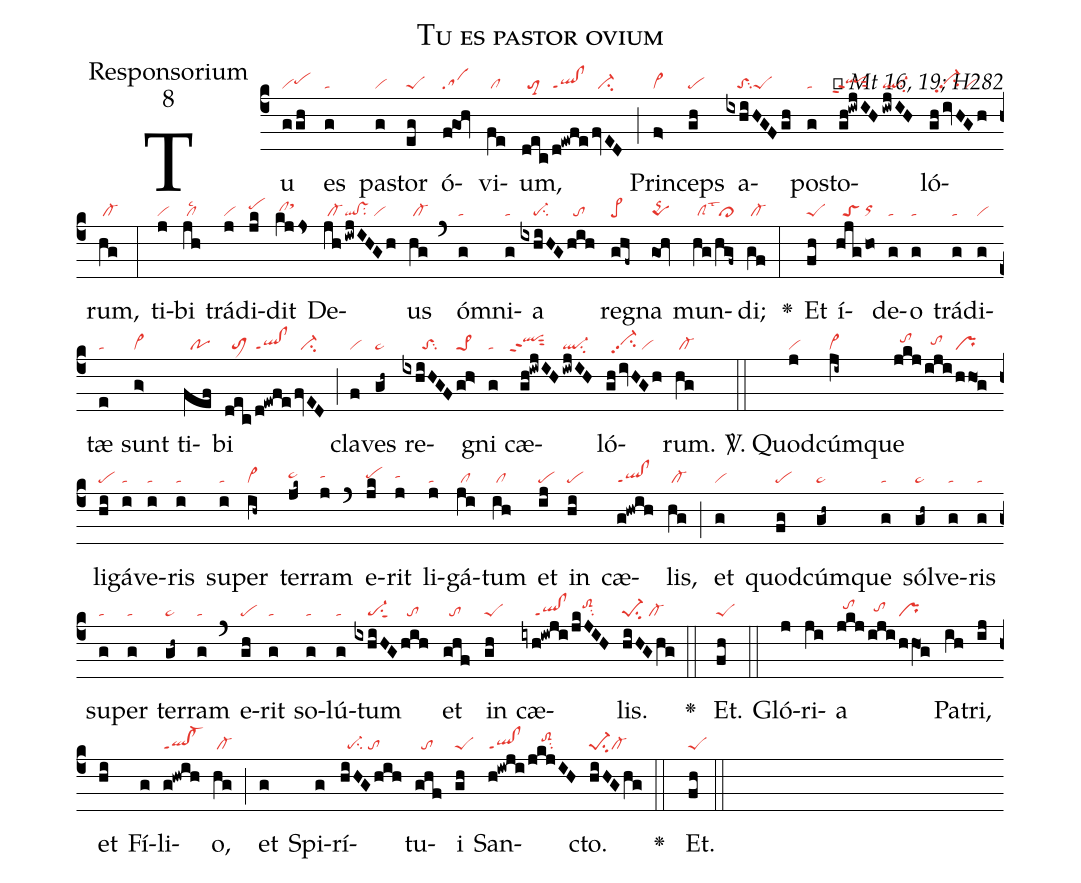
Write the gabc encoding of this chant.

name:Tu es pastor ovium;
office-part:Responsorium;
mode:8;
commentary:ꝟ Mt 16, 19; H282;
nabc-lines:1;
%%
(c4)Tu(ggh|vipehh) es(g|ta) pa(g|vi)stor(eg|peS) ó(f!goh|sa)vi(fe|/cl)um,(dec|//toM3|/d!ewfe|ql!clppt1|fvED|//ci-) (;)
Prin(f>|vi>)ceps(gh|pe) a(ixhiHGFgh|///toSsu2peS)po(g|ta)sto(gh!iwjIH|``qlhhppt2sut2|iwjIH|ql-su2)ló(ghivHGh|//vi-hhpp2su2/vi)rum,(hg|/cl-) (:) ti(j|vi)bi(jh|/cllsc2) trá(j|vi)di(jk|pehi)dit(kjjs|/clhhsthj) De(jh|/cl-|iwjIHGh|ql!vssu2/vi)us(hg|/cl-) (`) óm(g|ta)ni(g|ta)a(ixhiHG|////pe-su2|hih|//to) re(ghf~|pe>)gna(goh|pqS) mun(hg|/clSlst3|/hgf~|/ci~)di;(gf|/cl-) (:)
<v>\greheightstar</v>()
Et(fh|peS) í(hjg|//toS|/ho|orhh)de(g|ta)o(g|ta) trá(g|ta)di(g|vi)tæ(e|ta) sunt(g>|vi>) ti(fef|//po)bi(dec|//toM1|/d!ewfe|ql!clppt1|fvED|//ci-) (;) cla(f|vi)ves(gh~|pe~) re(ixhiHGF|//////toSsu2|gh>|pe>1)gni(g|ta) cæ(gh!iwjIH|```qlhippt2sut2|iwjIH|ql-su2)ló(ghivHGh|//vi-hhpp2su2/vi)rum.(hg|/cl-) (::)

<sp>V/</sp>.
Quod(j|vi)cúm(ji~|cl~)que(jkj|//tohi|/iji|//tohh|/hho1!g|pr) li(hi|pe)gá(i|ta)ve(i|ta)ris(i|ta) su(i|ta)per(ih~|cl~) ter(jk~|pe~hh)ram(j|tahh) (`) e(jk|pehh)rit(j|tahh) li(j|ta)gá(ji|/cl)tum(ih|/cl) et(ij|pe) in(hi|pe) cæ(g!hwih|ql!clppt1)lis,(hg|/cl-) (;)
et(g|vi) quod(fg|pe)cúm(gh~|pe~)que(g|ta) sól(gh~|pe~)ve(g|ta)ris(g|ta) su(g|ta)per(g|ta) ter(gh~|pe~)ram(g|ta) (`) e(gh|pe)rit(g|ta) so(g|ta)lú(g|ta)tum(ixhiHG|////pe-su1sut1|hih|//to) et(ghf|//to) in(gh|peS) cæ(iyh!iwji|////ql!clppt1|/jkJIH|///toS2hisu2)lis.(hiHGhg|pe-1su2/cl-) (::)

<v>\greheightstar</v>() Et.(fh|peS) (::)

Gló(j)ri(ji)a(jkj|//tohi|/iji|//tohh|/hhO1g|pr) Pa(ih)tri,(ij)
et(hi) Fí(g)li(g!hwih|ql!cl-ppt1)o,(hg|/cl-) (;)
et(g) Spi(g)rí(hiHGhih|//pe-su2/to)tu(ghf|//to)i(gh|peS)
San(h!iwji|ql!clppt1|/jkjIH|////toS2hisu2)cto.(hiHGhg|pe-1su2cl-) (::)

<v>\greheightstar</v>() Et.(fh|peS) (::)
